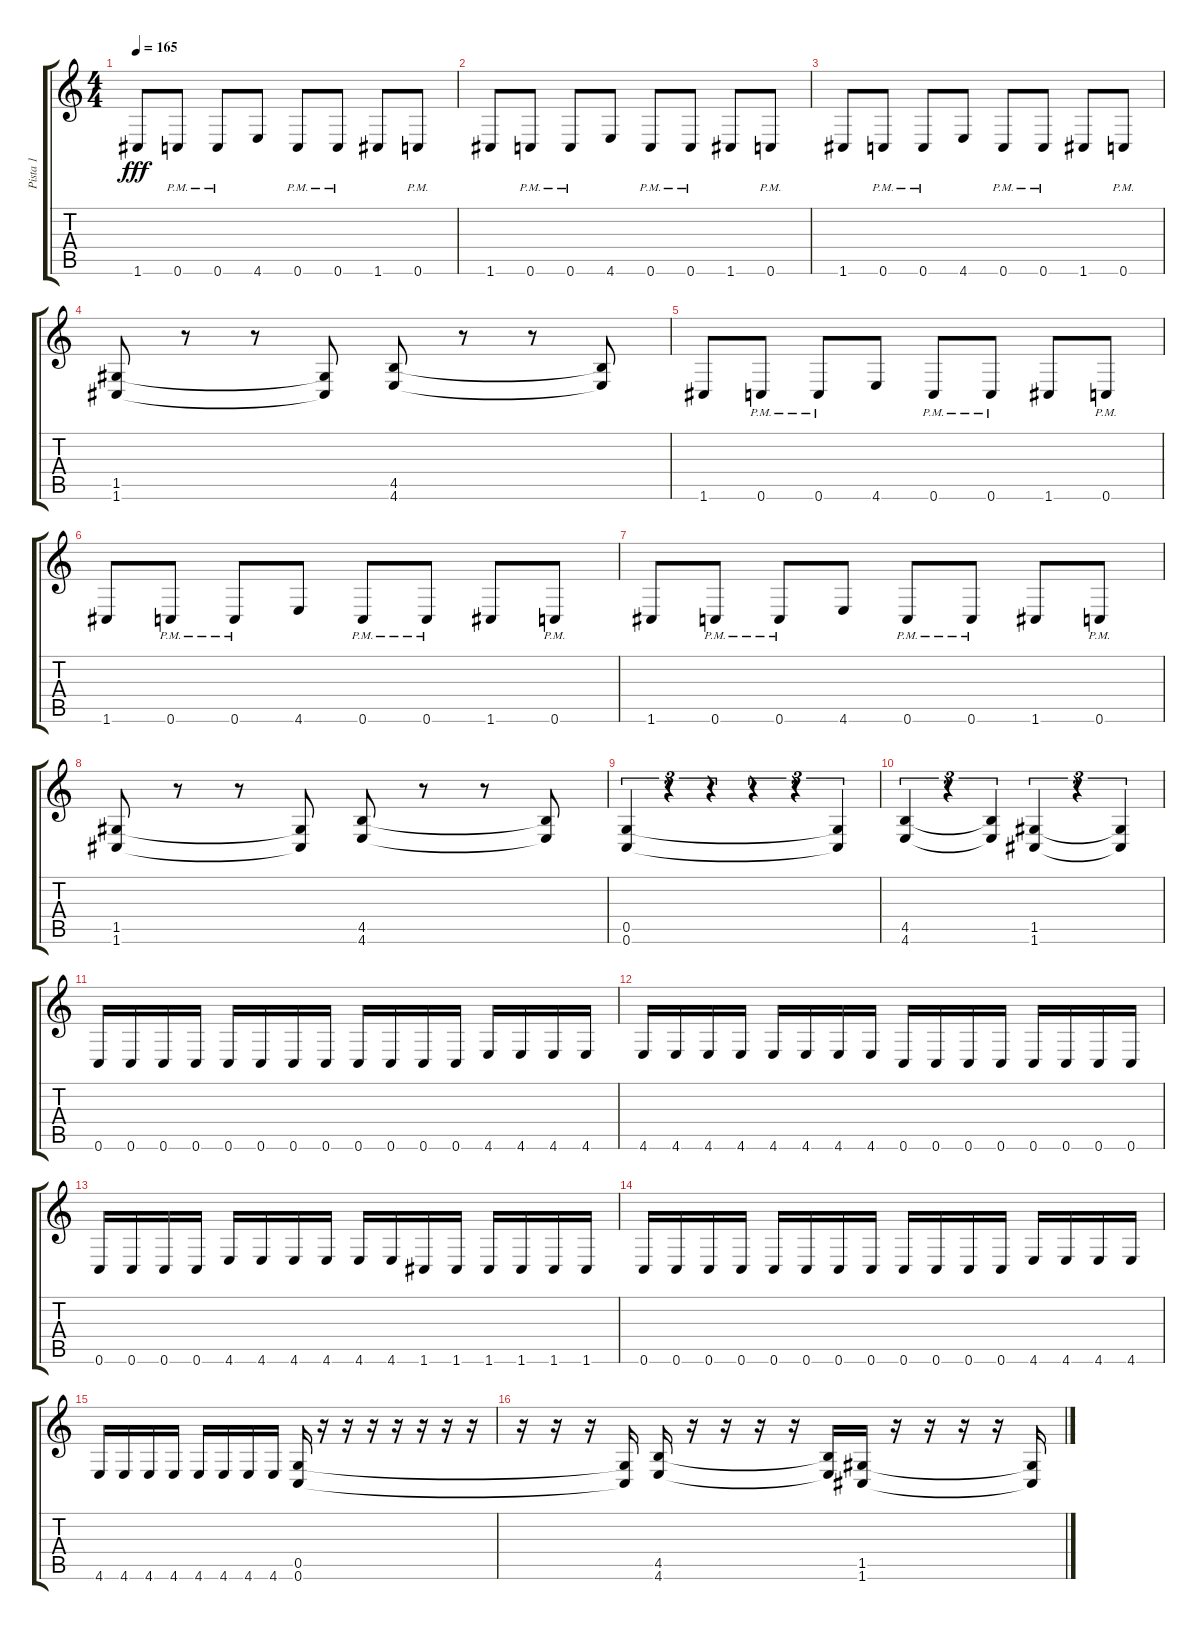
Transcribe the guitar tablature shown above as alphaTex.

\track ("Pista 1" "Pista 1") {instrument distortionguitar}
\staff {score tabs}
\tuning (D4 A3 F3 C3 G2 C2) {hide}
\ts (4 4)
\tempo 165
\clef g2
\ks c
1.6.8{dy fff} 0.6{pm}.8 0.6{pm}.8 4.6.8 0.6{pm}.8 0.6{pm}.8 1.6.8 0.6{pm}.8 |
1.6.8 0.6{pm}.8 0.6{pm}.8 4.6.8 0.6{pm}.8 0.6{pm}.8 1.6.8 0.6{pm}.8 |
1.6.8 0.6{pm}.8 0.6{pm}.8 4.6.8 0.6{pm}.8 0.6{pm}.8 1.6.8 0.6{pm}.8 |
(1.5 1.6).8 r.8 r.8 (1.5{t} 1.6{t}).8 (4.5 4.6).8 r.8 r.8 (4.5{t} 4.6{t}).8 |
1.6.8 0.6{pm}.8 0.6{pm}.8 4.6.8 0.6{pm}.8 0.6{pm}.8 1.6.8 0.6{pm}.8 |
1.6.8 0.6{pm}.8 0.6{pm}.8 4.6.8 0.6{pm}.8 0.6{pm}.8 1.6.8 0.6{pm}.8 |
1.6.8 0.6{pm}.8 0.6{pm}.8 4.6.8 0.6{pm}.8 0.6{pm}.8 1.6.8 0.6{pm}.8 |
(1.5 1.6).8 r.8 r.8 (1.5{t} 1.6{t}).8 (4.5 4.6).8 r.8 r.8 (4.5{t} 4.6{t}).8 |
(0.5 0.6).4{tu (3 2)} r.4{tu (3 2)} r.4{tu (3 2)} r.4{tu (3 2)} r.4{tu (3 2)} (0.5{t} 0.6{t}).4{tu (3 2)} |
(4.5 4.6).4{tu (3 2)} r.4{tu (3 2)} (4.5{t} 4.6{t}).4{tu (3 2)} (1.5 1.6).4{tu (3 2)} r.4{tu (3 2)} (1.5{t} 1.6{t}).4{tu (3 2)} |
0.6.16 0.6.16 0.6.16 0.6.16 0.6.16 0.6.16 0.6.16 0.6.16 0.6.16 0.6.16 0.6.16 0.6.16 4.6.16 4.6.16 4.6.16 4.6.16 |
4.6.16 4.6.16 4.6.16 4.6.16 4.6.16 4.6.16 4.6.16 4.6.16 0.6.16 0.6.16 0.6.16 0.6.16 0.6.16 0.6.16 0.6.16 0.6.16 |
0.6.16 0.6.16 0.6.16 0.6.16 4.6.16 4.6.16 4.6.16 4.6.16 4.6.16 4.6.16 1.6.16 1.6.16 1.6.16 1.6.16 1.6.16 1.6.16 |
0.6.16 0.6.16 0.6.16 0.6.16 0.6.16 0.6.16 0.6.16 0.6.16 0.6.16 0.6.16 0.6.16 0.6.16 4.6.16 4.6.16 4.6.16 4.6.16 |
4.6.16 4.6.16 4.6.16 4.6.16 4.6.16 4.6.16 4.6.16 4.6.16 (0.5 0.6).16 r.16 r.16 r.16 r.16 r.16 r.16 r.16 |
r.16 r.16 r.16 (0.5{t} 0.6{t}).16 (4.5 4.6).16 r.16 r.16 r.16 r.16 (4.5{t} 4.6{t}).16 (1.5 1.6).16 r.16 r.16 r.16 r.16 (1.5{t} 1.6{t}).16
